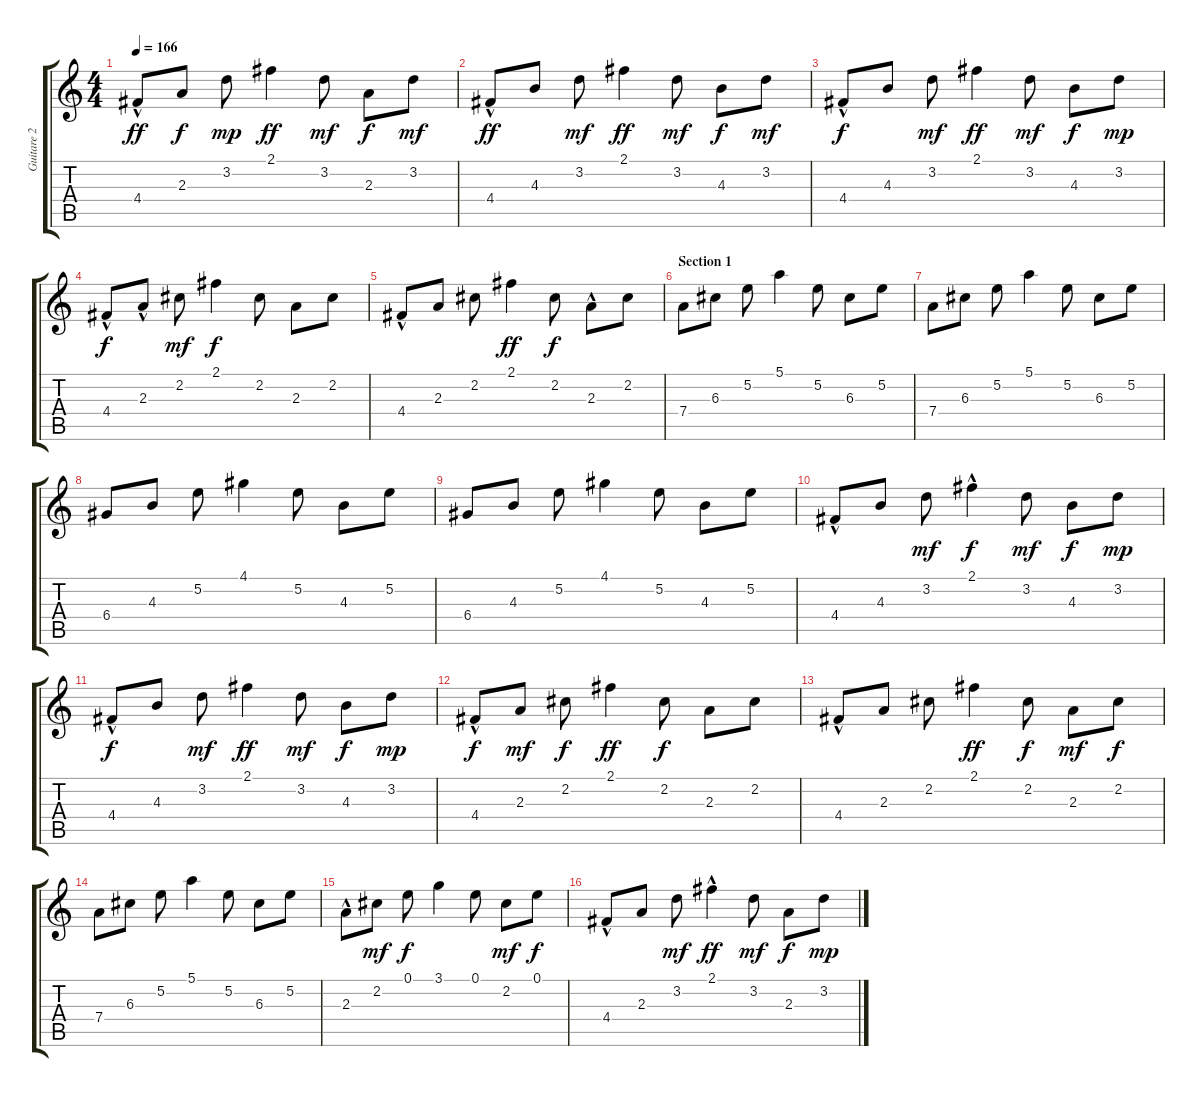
\track ("Guitare 2" "Guitare 2") {instrument electricguitarjazz}
\staff {score tabs}
\tuning (E4 B3 G3 D3 A2 E2) {hide}
\ts (4 4)
\tempo 166
\clef g2
\ks c
4.4{hac}.8{dy ff} 2.3.8{dy f} 3.2.8{dy mp} 2.1.4{dy ff} 3.2.8{dy mf} 2.3.8{dy f} 3.2.8{dy mf} |
4.4{hac}.8{dy ff} 4.3.8 3.2.8{dy mf} 2.1.4{dy ff} 3.2.8{dy mf} 4.3.8{dy f} 3.2.8{dy mf} |
4.4{hac}.8{dy f} 4.3.8 3.2.8{dy mf} 2.1.4{dy ff} 3.2.8{dy mf} 4.3.8{dy f} 3.2.8{dy mp} |
4.4{hac}.8{dy f} 2.3{hac}.8 2.2.8{dy mf} 2.1.4{dy f} 2.2.8 2.3.8 2.2.8 |
4.4{hac}.8 2.3.8 2.2.8 2.1.4{dy ff} 2.2.8{dy f} 2.3{hac}.8 2.2.8 |
\section ("" "Section 1")
7.4.8 6.3.8 5.2.8 5.1.4 5.2.8 6.3.8 5.2.8 |
7.4.8 6.3.8 5.2.8 5.1.4 5.2.8 6.3.8 5.2.8 |
6.4.8 4.3.8 5.2.8 4.1.4 5.2.8 4.3.8 5.2.8 |
6.4.8 4.3.8 5.2.8 4.1.4 5.2.8 4.3.8 5.2.8 |
4.4{hac}.8 4.3.8 3.2.8{dy mf} 2.1{hac}.4{dy f} 3.2.8{dy mf} 4.3.8{dy f} 3.2.8{dy mp} |
4.4{hac}.8{dy f} 4.3.8 3.2.8{dy mf} 2.1.4{dy ff} 3.2.8{dy mf} 4.3.8{dy f} 3.2.8{dy mp} |
4.4{hac}.8{dy f} 2.3.8{dy mf} 2.2.8{dy f} 2.1.4{dy ff} 2.2.8{dy f} 2.3.8 2.2.8 |
4.4{hac}.8 2.3.8 2.2.8 2.1.4{dy ff} 2.2.8{dy f} 2.3.8{dy mf} 2.2.8{dy f} |
7.4.8 6.3.8 5.2.8 5.1.4 5.2.8 6.3.8 5.2.8 |
2.3{hac}.8 2.2.8{dy mf} 0.1.8{dy f} 3.1.4 0.1.8 2.2.8{dy mf} 0.1.8{dy f} |
4.4{hac}.8 2.3.8 3.2.8{dy mf} 2.1{hac}.4{dy ff} 3.2.8{dy mf} 2.3.8{dy f} 3.2.8{dy mp}
